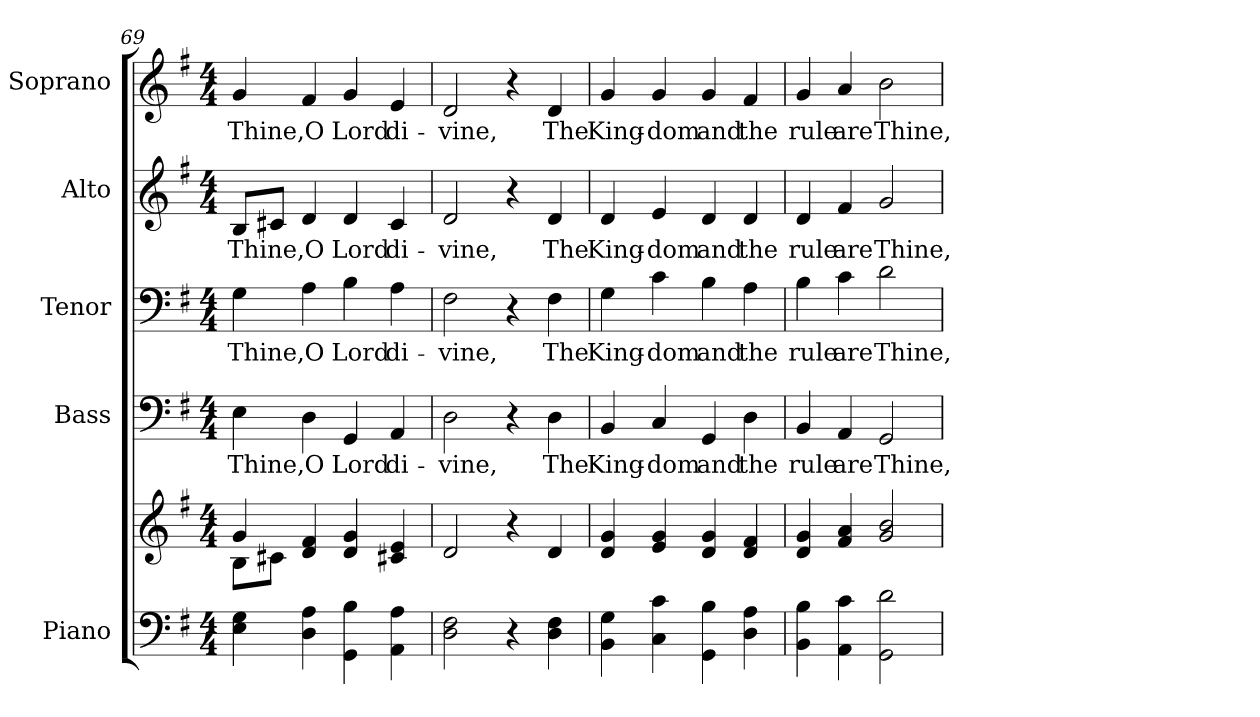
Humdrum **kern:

**kern	**kern	**kern	**text	**kern	**text	**kern	**text	**kern	**text
*part5	*part5	*part4	*part4	*part3	*part3	*part2	*part2	*part1	*part1
*staff6	*staff5	*staff4	*staff4	*staff3	*staff3	*staff2	*staff2	*staff1	*staff1
*I"Piano	*	*I"Bass	*	*I"Tenor	*	*I"Alto	*	*I"Soprano	*
*I'Pno.	*	*I'B.	*	*I'T.	*	*I'A.	*	*I'S.	*
*clefF4	*clefG2	*clefF4	*	*clefF4	*	*clefG2	*	*clefG2	*
*k[f#]	*k[f#]	*k[f#]	*	*k[f#]	*	*k[f#]	*	*k[f#]	*
*G:	*G:	*G:	*	*G:	*	*G:	*	*G:	*
*M4/4	*M4/4	*M4/4	*	*M4/4	*	*M4/4	*	*M4/4	*
=69	=69	=69	=69	=69	=69	=69	=69	=69	=69
*	*^	*	*	*	*	*	*	*	*
!	!	!	!	!LO:LY:b:color=#000000	!	!	!	!	!	!
!	!	!	!	!	!	!LO:LY:b:color=#000000	!	!	!	!
!	!	!	!	!	!	!	!	!LO:LY:b:color=#000000	!	!
!	!	!	!	!	!	!	!	!	!	!LO:LY:b:color=#000000
4Ei\ 4Gi	4gi/	8Bi\L	4Ei\	Thine,	4Gi\	Thine,	8Bi/L	Thine,	4gi/	Thine,
.	.	8c#Xi\J	.	.	.	.	8c#Xi/J	.	.	.
!	!	!	!	!LO:LY:b:color=#000000	!	!	!	!	!	!
!	!	!	!	!	!	!LO:LY:b:color=#000000	!	!	!	!
!	!	!	!	!	!	!	!	!LO:LY:b:color=#000000	!	!
!	!	!	!	!	!	!	!	!	!	!LO:LY:b:color=#000000
4Di\ 4Ai	4di/ 4f#i	4ryy	4Di\	O	4Ai\	O	4di/	O	4f#i/	O
!	!	!	!	!LO:LY:b:color=#000000	!	!	!	!	!	!
!	!	!	!	!	!	!LO:LY:b:color=#000000	!	!	!	!
!	!	!	!	!	!	!	!	!LO:LY:b:color=#000000	!	!
!	!	!	!	!	!	!	!	!	!	!LO:LY:b:color=#000000
4GGi\ 4Bi	4di/ 4gi	2ryy	4GGi/	Lord	4Bi\	Lord	4di/	Lord	4gi/	Lord
!	!	!	!	!LO:LY:b:color=#000000	!	!	!	!	!	!
!	!	!	!	!	!	!LO:LY:b:color=#000000	!	!	!	!
!	!	!	!	!	!	!	!	!LO:LY:b:color=#000000	!	!
!	!	!	!	!	!	!	!	!	!	!LO:LY:b:color=#000000
4AAi\ 4Ai	4c#Xi/ 4ei	.	4AAi/	di-	4Ai\	di-	4c#i/	di-	4ei/	di-
*	*v	*v	*	*	*	*	*	*	*	*
!!LO:PB:g=z
=70	=70	=70	=70	=70	=70	=70	=70	=70	=70
!	!	!	!LO:LY:b:color=#000000	!	!	!	!	!	!
!	!	!	!	!	!LO:LY:b:color=#000000	!	!	!	!
!	!	!	!	!	!	!	!LO:LY:b:color=#000000	!	!
!	!	!	!	!	!	!	!	!	!LO:LY:b:color=#000000
2Di\ 2F#i	2di/	2Di\	-vine,	2F#i\	-vine,	2di/	-vine,	2di/	-vine,
4r	4r	4r	.	4r	.	4r	.	4r	.
!	!	!	!LO:LY:b:color=#000000	!	!	!	!	!	!
!	!	!	!	!	!LO:LY:b:color=#000000	!	!	!	!
!	!	!	!	!	!	!	!LO:LY:b:color=#000000	!	!
!	!	!	!	!	!	!	!	!	!LO:LY:b:color=#000000
4Di\ 4F#i	4di/	4Di\	The	4F#i\	The	4di/	The	4di/	The
=71	=71	=71	=71	=71	=71	=71	=71	=71	=71
!	!	!	!LO:LY:b:color=#000000	!	!	!	!	!	!
!	!	!	!	!	!LO:LY:b:color=#000000	!	!	!	!
!	!	!	!	!	!	!	!LO:LY:b:color=#000000	!	!
!	!	!	!	!	!	!	!	!	!LO:LY:b:color=#000000
4BBi\ 4Gi	4di/ 4gi	4BBi/	King-	4Gi\	King-	4di/	King-	4gi/	King-
!	!	!	!LO:LY:b:color=#000000	!	!	!	!	!	!
!	!	!	!	!	!LO:LY:b:color=#000000	!	!	!	!
!	!	!	!	!	!	!	!LO:LY:b:color=#000000	!	!
!	!	!	!	!	!	!	!	!	!LO:LY:b:color=#000000
4Ci\ 4ci	4ei/ 4gi	4Ci/	-dom	4ci\	-dom	4ei/	-dom	4gi/	-dom
!	!	!	!LO:LY:b:color=#000000	!	!	!	!	!	!
!	!	!	!	!	!LO:LY:b:color=#000000	!	!	!	!
!	!	!	!	!	!	!	!LO:LY:b:color=#000000	!	!
!	!	!	!	!	!	!	!	!	!LO:LY:b:color=#000000
4GGi\ 4Bi	4di/ 4gi	4GGi/	and	4Bi\	and	4di/	and	4gi/	and
!	!	!	!LO:LY:b:color=#000000	!	!	!	!	!	!
!	!	!	!	!	!LO:LY:b:color=#000000	!	!	!	!
!	!	!	!	!	!	!	!LO:LY:b:color=#000000	!	!
!	!	!	!	!	!	!	!	!	!LO:LY:b:color=#000000
4Di\ 4Ai	4di/ 4f#i	4Di\	the	4Ai\	the	4di/	the	4f#i/	the
=72	=72	=72	=72	=72	=72	=72	=72	=72	=72
!	!	!	!LO:LY:b:color=#000000	!	!	!	!	!	!
!	!	!	!	!	!LO:LY:b:color=#000000	!	!	!	!
!	!	!	!	!	!	!	!LO:LY:b:color=#000000	!	!
!	!	!	!	!	!	!	!	!	!LO:LY:b:color=#000000
4BBi\ 4Bi	4di/ 4gi	4BBi/	rule	4Bi\	rule	4di/	rule	4gi/	rule
!	!	!	!LO:LY:b:color=#000000	!	!	!	!	!	!
!	!	!	!	!	!LO:LY:b:color=#000000	!	!	!	!
!	!	!	!	!	!	!	!LO:LY:b:color=#000000	!	!
!	!	!	!	!	!	!	!	!	!LO:LY:b:color=#000000
4AAi\ 4ci	4f#i/ 4ai	4AAi/	are	4ci\	are	4f#i/	are	4ai/	are
!	!	!	!LO:LY:b:color=#000000	!	!	!	!	!	!
!	!	!	!	!	!LO:LY:b:color=#000000	!	!	!	!
!	!	!	!	!	!	!	!LO:LY:b:color=#000000	!	!
!	!	!	!	!	!	!	!	!	!LO:LY:b:color=#000000
2GGi\ 2di	2gi/ 2bi	2GGi/	Thine,	2di\	Thine,	2gi/	Thine,	2bi\	Thine,
=	=	=	=	=	=	=	=	=	=
*-	*-	*-	*-	*-	*-	*-	*-	*-	*-
